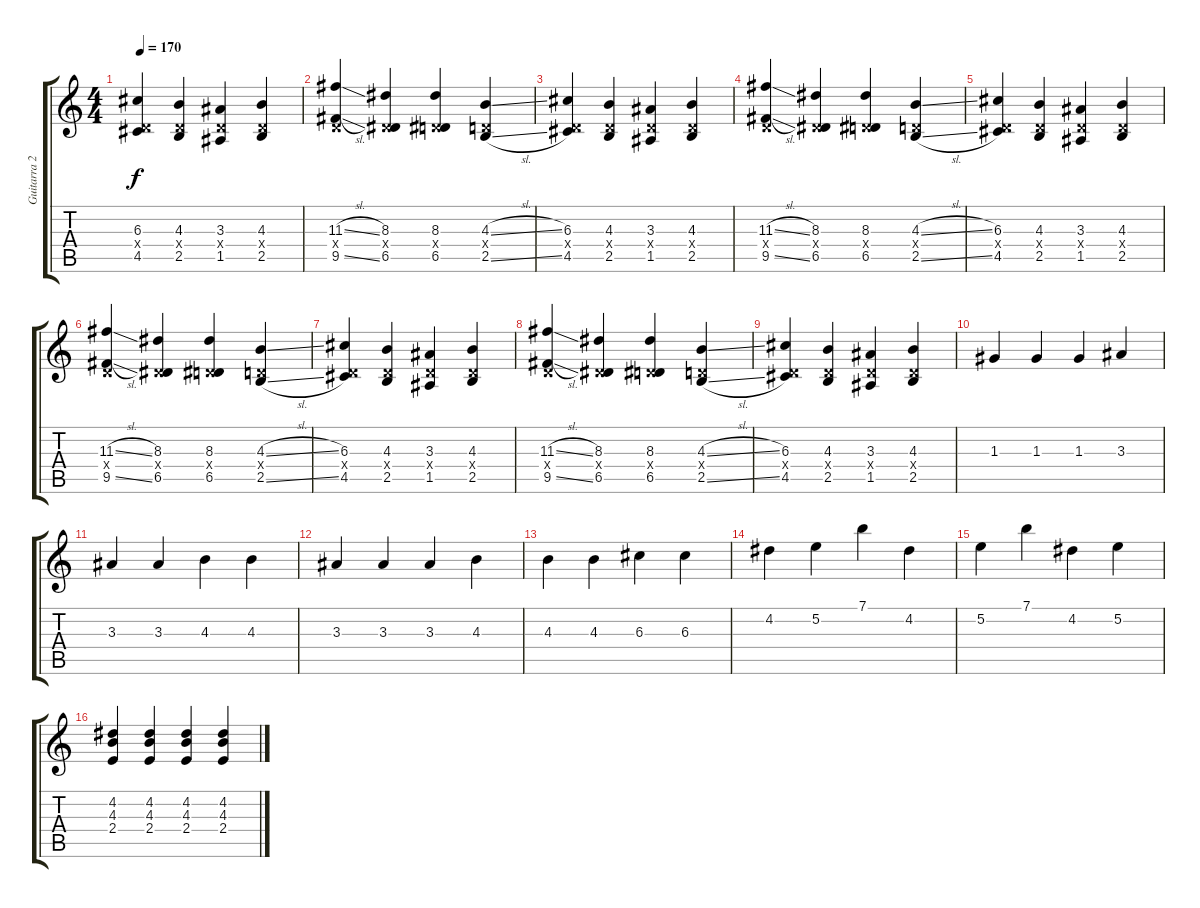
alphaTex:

\track ("Guitarra 2" "Guitarra 2") {instrument distortionguitar}
\staff {score tabs}
\tuning (E4 B3 G3 D3 A2 E2) {hide}
\ts (4 4)
\tempo 170
\clef g2
\ks c
(6.3 0.4{x} 4.5).4{dy f} (4.3 0.4{x} 2.5).4 (3.3 0.4{x} 1.5).4 (4.3 0.4{x} 2.5).4 |
(11.3{sl} 0.4{x} 9.5{sl}).4 (8.3 0.4{x} 6.5).4 (8.3 0.4{x} 6.5).4 (4.3{sl} 0.4{x} 2.5{sl}).4 |
(6.3 0.4{x} 4.5).4 (4.3 0.4{x} 2.5).4 (3.3 0.4{x} 1.5).4 (4.3 0.4{x} 2.5).4 |
(11.3{sl} 0.4{x} 9.5{sl}).4 (8.3 0.4{x} 6.5).4 (8.3 0.4{x} 6.5).4 (4.3{sl} 0.4{x} 2.5{sl}).4 |
(6.3 0.4{x} 4.5).4 (4.3 0.4{x} 2.5).4 (3.3 0.4{x} 1.5).4 (4.3 0.4{x} 2.5).4 |
(11.3{sl} 0.4{x} 9.5{sl}).4 (8.3 0.4{x} 6.5).4 (8.3 0.4{x} 6.5).4 (4.3{sl} 0.4{x} 2.5{sl}).4 |
(6.3 0.4{x} 4.5).4 (4.3 0.4{x} 2.5).4 (3.3 0.4{x} 1.5).4 (4.3 0.4{x} 2.5).4 |
(11.3{sl} 0.4{x} 9.5{sl}).4 (8.3 0.4{x} 6.5).4 (8.3 0.4{x} 6.5).4 (4.3{sl} 0.4{x} 2.5{sl}).4 |
(6.3 0.4{x} 4.5).4 (4.3 0.4{x} 2.5).4 (3.3 0.4{x} 1.5).4 (4.3 0.4{x} 2.5).4 |
1.3.4 1.3.4 1.3.4 3.3.4 |
3.3.4 3.3.4 4.3.4 4.3.4 |
3.3.4 3.3.4 3.3.4 4.3.4 |
4.3.4 4.3.4 6.3.4 6.3.4 |
4.2.4 5.2.4 7.1.4 4.2.4 |
5.2.4 7.1.4 4.2.4 5.2.4 |
(4.2 4.3 2.4).4{volume 4} (4.2 4.3 2.4).4 (4.2 4.3 2.4).4 (4.2 4.3 2.4).4
